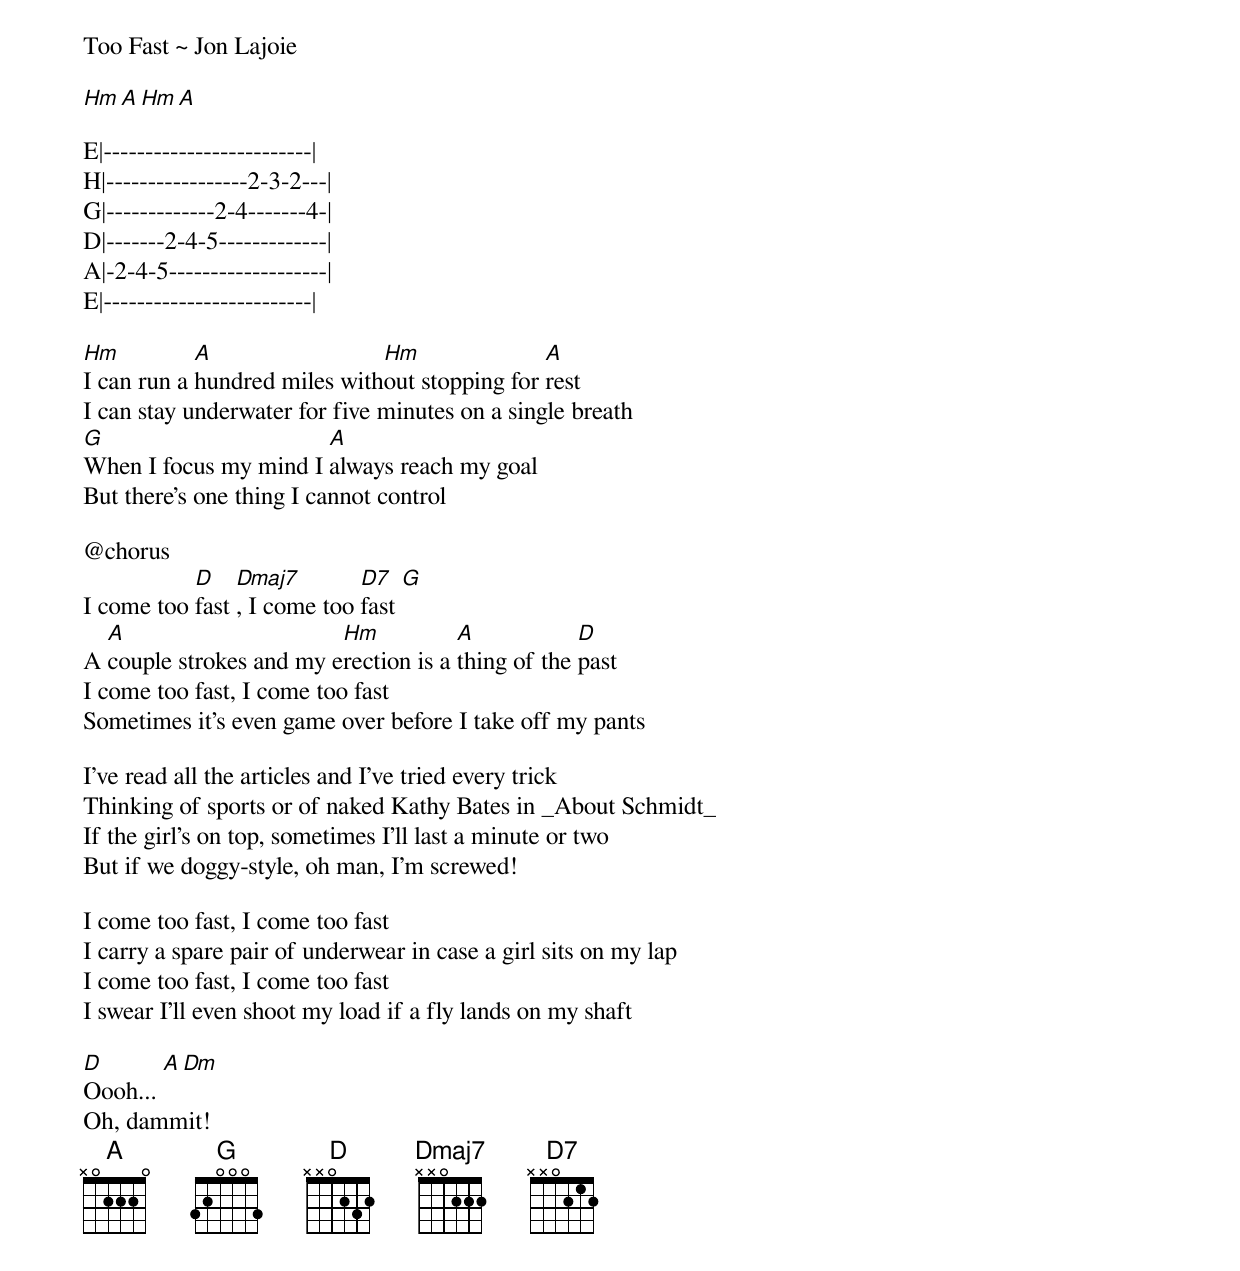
Too Fast ~ Jon Lajoie

[Hm A Hm A]

E|-------------------------|
H|-----------------2-3-2---|
G|-------------2-4-------4-|
D|-------2-4-5-------------|
A|-2-4-5-------------------|
E|-------------------------|

[Hm]I can run a [A]hundred miles with[Hm]out stopping for [A]rest
I can stay underwater for five minutes on a single breath
[G]When I focus my mind I [A]always reach my goal
But there's one thing I cannot control

@chorus
I come too [D]fast [Dmaj7], I come too [D7]fast [G]
A [A]couple strokes and my e[Hm]rection is a [A]thing of the [D]past
I come too fast, I come too fast
Sometimes it's even game over before I take off my pants

I've read all the articles and I've tried every trick
Thinking of sports or of naked Kathy Bates in _About Schmidt_
If the girl’s on top, sometimes I'll last a minute or two
But if we doggy-style, oh man, I'm screwed!

I come too fast, I come too fast
I carry a spare pair of underwear in case a girl sits on my lap
I come too fast, I come too fast
I swear I'll even shoot my load if a fly lands on my shaft

[D]Oooh... [A Dm]
Oh, dammit!
